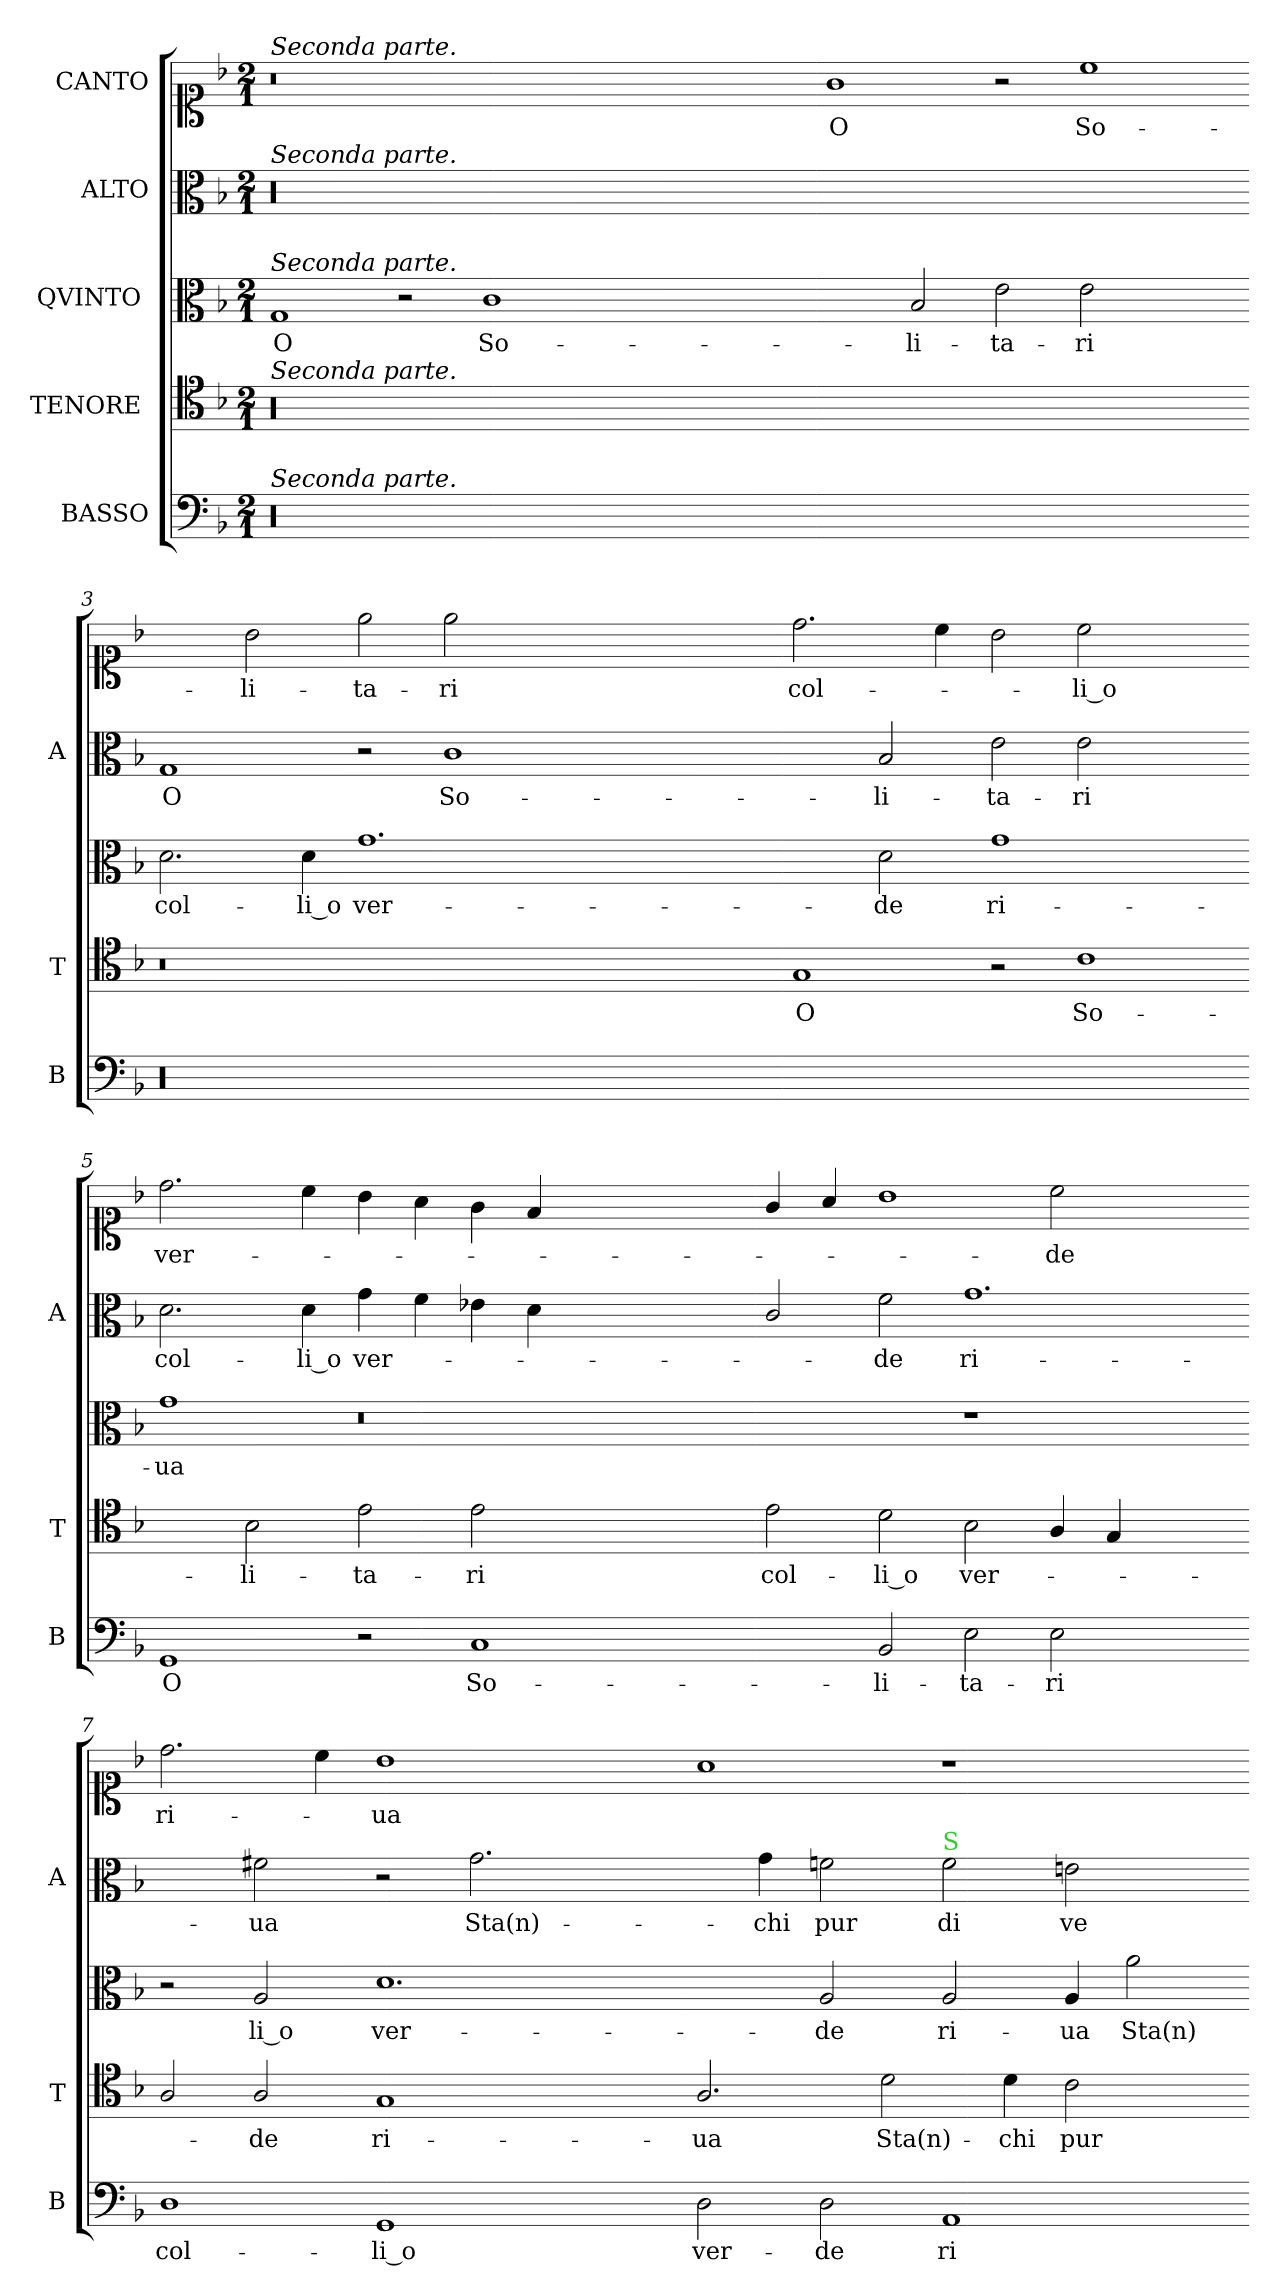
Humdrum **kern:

**kern	**text	**kern	**text	**kern	**text	**kern	**text	**kern	**text
*part5	*part5	*part4	*part4	*part3	*part3	*part2	*part2	*part1	*part1
*staff5	*staff5	*staff4	*staff4	*staff3	*staff3	*staff2	*staff2	*staff1	*staff1
*I"BASSO	*	*I"TENORE 	*	*I"QVINTO 	*	*I"ALTO	*	*I"CANTO	*
*I'B	*	*I'T	*	*	*	*I'A	*	*	*
*clefF4	*	*clefC4	*	*clefC3	*	*clefC3	*	*clefC1	*
*k[b-]	*	*k[b-]	*	*k[b-]	*	*k[b-]	*	*k[b-]	*
*M2/1	*	*M2/1	*	*M2/1	*	*M2/1	*	*M2/1	*
=1	=1	=1	=1	=1	=1	=1	=1	=1	=1
!	!	!	!	!	!	!	!	!LO:TX:a:i:t=Seconda parte.	!
!	!	!	!	!	!	!LO:TX:a:i:t=Seconda parte.	!	!	!
!	!	!	!	!LO:TX:a:i:t=Seconda parte.	!	!	!	!	!
!	!	!LO:TX:a:i:t=Seconda parte.	!	!	!	!	!	!	!
!LO:TX:a:i:t=Seconda parte.	!	!	!	!	!	!	!	!	!
00r	.	00r	.	1G	O	00r	.	0r	.
.	.	.	.	2r	.	.	.	.	.
.	.	.	.	1c\	So-	.	.	.	.
.	.	.	.	.	.	.	.	0ryy	.
.	.	.	.	1.ryy	.	.	.	.	.
=2-	=2-	=2-	=2-	=2-	=2-	=2-	=2-	=2-	=2-
0ryy	.	0ryy	.	2ryy	.	0ryy	.	1g	O
.	.	.	.	2B-/	-li-	.	.	.	.
.	.	.	.	2e\	-ta-	.	.	2r	.
.	.	.	.	2e\	-ri	.	.	1cc\	So-
2ryy	.	2ryy	.	2ryy	.	2ryy	.	.	.
=3-	=3-	=3-	=3-	=3-	=3-	=3-	=3-	=3-	=3-
00r	.	0r	.	2.d\	col-	1G	O	2ryy	.
.	.	.	.	.	.	.	.	2b-\	-li-
.	.	.	.	4d\	-li_o	.	.	.	.
.	.	.	.	1.g	ver-	2r	.	2ee\	-ta-
.	.	.	.	.	.	1c\	So-	2ee\	-ri
.	.	0ryy	.	.	.	.	.	0ryy	.
.	.	.	.	1.ryy	.	1.ryy	.	.	.
=4-	=4-	=4-	=4-	=4-	=4-	=4-	=4-	=4-	=4-
0ryy	.	1G	O	2ryy	.	2ryy	.	2.dd\	col-
.	.	.	.	2d\	-de	2B-/	-li-	.	.
.	.	.	.	.	.	.	.	4cc\	.
.	.	2r	.	1g	ri-	2e\	-ta-	2b-\	.
.	.	1c\	So-	.	.	2e\	-ri	2cc\	-li_o
2ryy	.	.	.	2ryy	.	2ryy	.	2ryy	.
=5-	=5-	=5-	=5-	=5-	=5-	=5-	=5-	=5-	=5-
1GG	O	2ryy	.	1g	-ua	2.d\	col-	2.dd\	ver-
.	.	2B-\	-li-	.	.	.	.	.	.
.	.	.	.	.	.	4d\	-li_o	4cc\	.
2r	.	2e\	-ta-	0r	.	4g\	ver-	4b-\	.
.	.	.	.	.	.	4f\	.	4a\	.
1C/	So-	2e\	-ri	.	.	4e-X\	.	4g\	.
.	.	.	.	.	.	4d\	.	4f/	.
.	.	1ryy	.	.	.	1ryy	.	1ryy	.
2ryy	.	.	.	.	.	.	.	.	.
=6-	=6-	=6-	=6-	=6-	=6-	=6-	=6-	=6-	=6-
2ryy	.	2e\	col-	1ryy	.	2c/	.	4g/	.
.	.	.	.	.	.	.	.	4a/	.
2BB-/	-li-	2d\	-li_o	.	.	2f\	-de	1b-	.
2E\	-ta-	2B-\	ver-	1r	.	1.g	ri-	.	.
2E\	-ri	4A/	.	.	.	.	.	2cc\	-de
.	.	4G/	.	.	.	.	.	.	.
2ryy	.	2ryy	.	2ryy	.	.	.	2ryy	.
=7-	=7-	=7-	=7-	=7-	=7-	=7-	=7-	=7-	=7-
1D	col-	2A/	.	2r	.	2ryy	.	2.dd\	ri-
.	.	2A/	-de	2A/	li_o	2f#X\	-ua	.	.
.	.	.	.	.	.	.	.	4cc\	.
1GG	-li_o	1G	ri-	1.d	ver-	2r	.	1b-	-ua
.	.	.	.	.	.	2.g\	Sta(n)-	.	.
2ryy	.	2ryy	.	.	.	.	.	2ryy	.
.	.	.	.	.	.	4ryy	.	.	.
=8-	=8-	=8-	=8-	=8-	=8-	=8-	=8-	=8-	=8-
2D\	ver-	2.A/	-ua	2ryy	.	4ryy	.	1a	.
.	.	.	.	.	.	4g\	-chi	.	.
2D\	-de	.	.	2A/	-de	2fn\	pur	.	.
.	.	2d\	Sta(n)-	.	.	.	.	.	.
!	!	!	!	!	!	!LO:TX:a:color=limegreen:t=S	!	!	!
1AA	ri-	.	.	2A/	ri-	2f\	di	1r	.
.	.	4d\	-chi	.	.	.	.	.	.
.	.	2c\	pur	4A/	-ua	2en\	ve-	.	.
.	.	.	.	2a\	Sta(n)-	.	.	.	.
4ryy	.	4ryy	.	.	.	4ryy	.	4ryy	.
=-	=-	=-	=-	=-	=-	=-	=-	=-	=-
*-	*-	*-	*-	*-	*-	*-	*-	*-	*-
